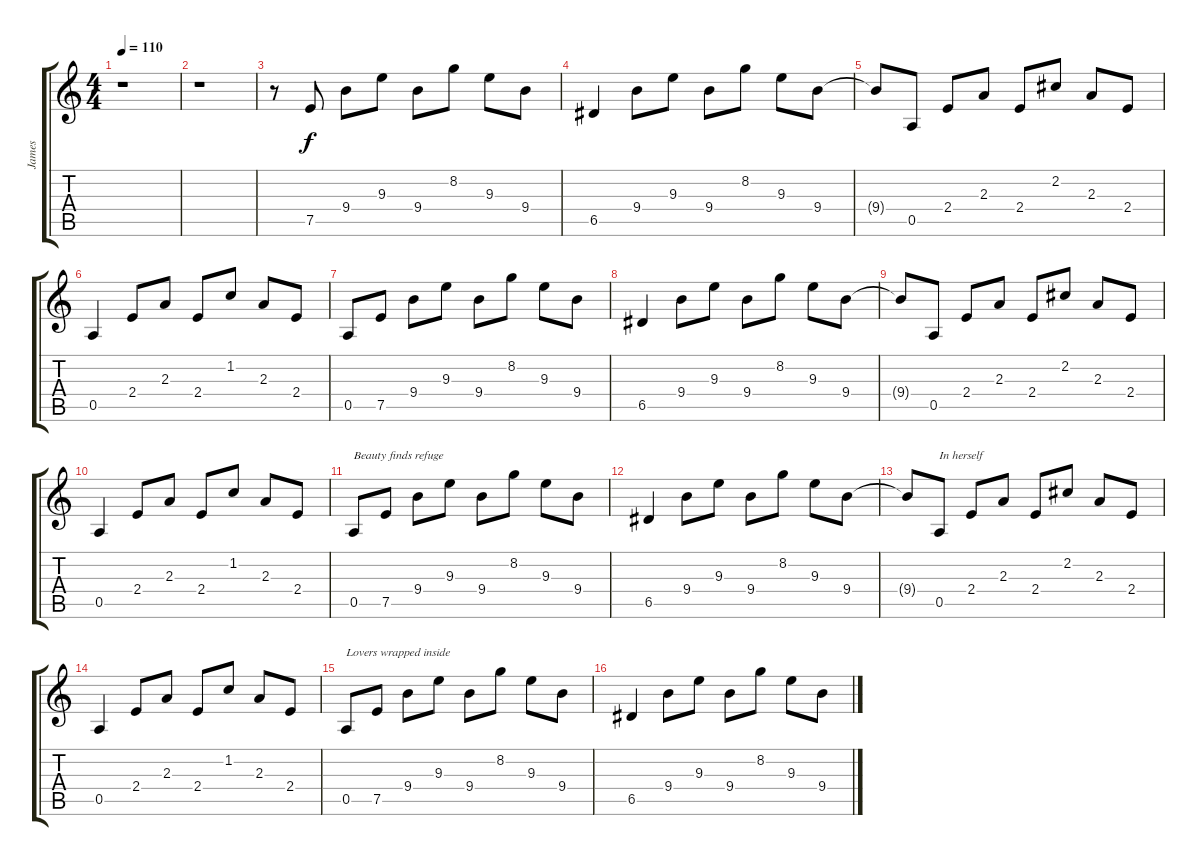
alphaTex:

\track ("James" "James") {instrument distortionguitar}
\staff {score tabs}
\tuning (E4 B3 G3 D3 A2 E2) {hide}
\ts (4 4)
\tempo 110
\clef g2
\ks c
r.1{dy f instrument distortionguitar} |
r.1 |
r.8 7.5.8 9.4.8 9.3.8 9.4.8 8.2.8 9.3.8 9.4.8 |
6.5.4 9.4.8 9.3.8 9.4.8 8.2.8 9.3.8 9.4.8 |
9.4{t}.8 0.5.8 2.4.8 2.3.8 2.4.8 2.2.8 2.3.8 2.4.8 |
0.5.4 2.4.8 2.3.8 2.4.8 1.2.8 2.3.8 2.4.8 |
0.5.8 7.5.8 9.4.8 9.3.8 9.4.8 8.2.8 9.3.8 9.4.8 |
6.5.4 9.4.8 9.3.8 9.4.8 8.2.8 9.3.8 9.4.8 |
9.4{t}.8 0.5.8 2.4.8 2.3.8 2.4.8 2.2.8 2.3.8 2.4.8 |
0.5.4 2.4.8 2.3.8 2.4.8 1.2.8 2.3.8 2.4.8 |
0.5.8{txt "Beauty finds refuge"} 7.5.8 9.4.8 9.3.8 9.4.8 8.2.8 9.3.8 9.4.8 |
6.5.4 9.4.8 9.3.8 9.4.8 8.2.8 9.3.8 9.4.8 |
9.4{t}.8 0.5.8{txt "In herself"} 2.4.8 2.3.8 2.4.8 2.2.8 2.3.8 2.4.8 |
0.5.4 2.4.8 2.3.8 2.4.8 1.2.8 2.3.8 2.4.8 |
0.5.8{txt "Lovers wrapped inside"} 7.5.8 9.4.8 9.3.8 9.4.8 8.2.8 9.3.8 9.4.8 |
6.5.4 9.4.8 9.3.8 9.4.8 8.2.8 9.3.8 9.4.8
